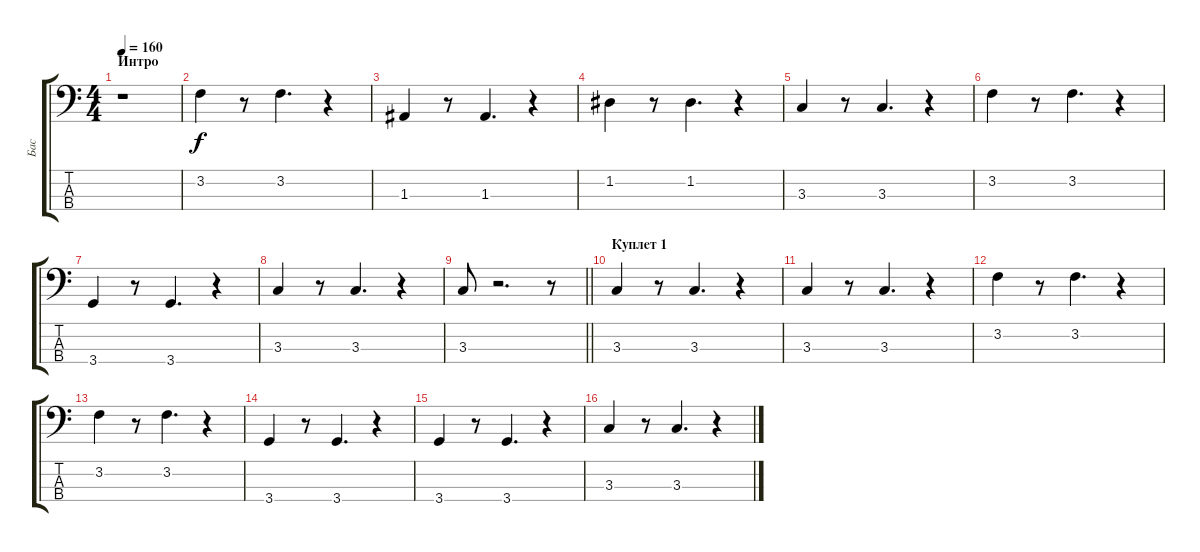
\track ("Бас" "Бас") {instrument electricbassfinger}
\staff {score tabs}
\tuning (G2 D2 A1 E1) {hide}
\ts (4 4)
\section ("" "Интро")
\tempo 160
\clef f4
\ks c
r.1{dy f instrument electricbassfinger} |
3.2.4 r.8 3.2.4{d} r.4 |
1.3.4 r.8 1.3.4{d} r.4 |
1.2.4 r.8 1.2.4{d} r.4 |
3.3.4 r.8 3.3.4{d} r.4 |
3.2.4 r.8 3.2.4{d} r.4 |
3.4.4 r.8 3.4.4{d} r.4 |
3.3.4 r.8 3.3.4{d} r.4 |
\barLineRight lightlight
3.3.8 r.2{d} r.8 |
\section ("" "Куплет 1")
3.3.4 r.8 3.3.4{d} r.4 |
3.3.4 r.8 3.3.4{d} r.4 |
3.2.4 r.8 3.2.4{d} r.4 |
3.2.4 r.8 3.2.4{d} r.4 |
3.4.4 r.8 3.4.4{d} r.4 |
3.4.4 r.8 3.4.4{d} r.4 |
3.3.4 r.8 3.3.4{d} r.4
